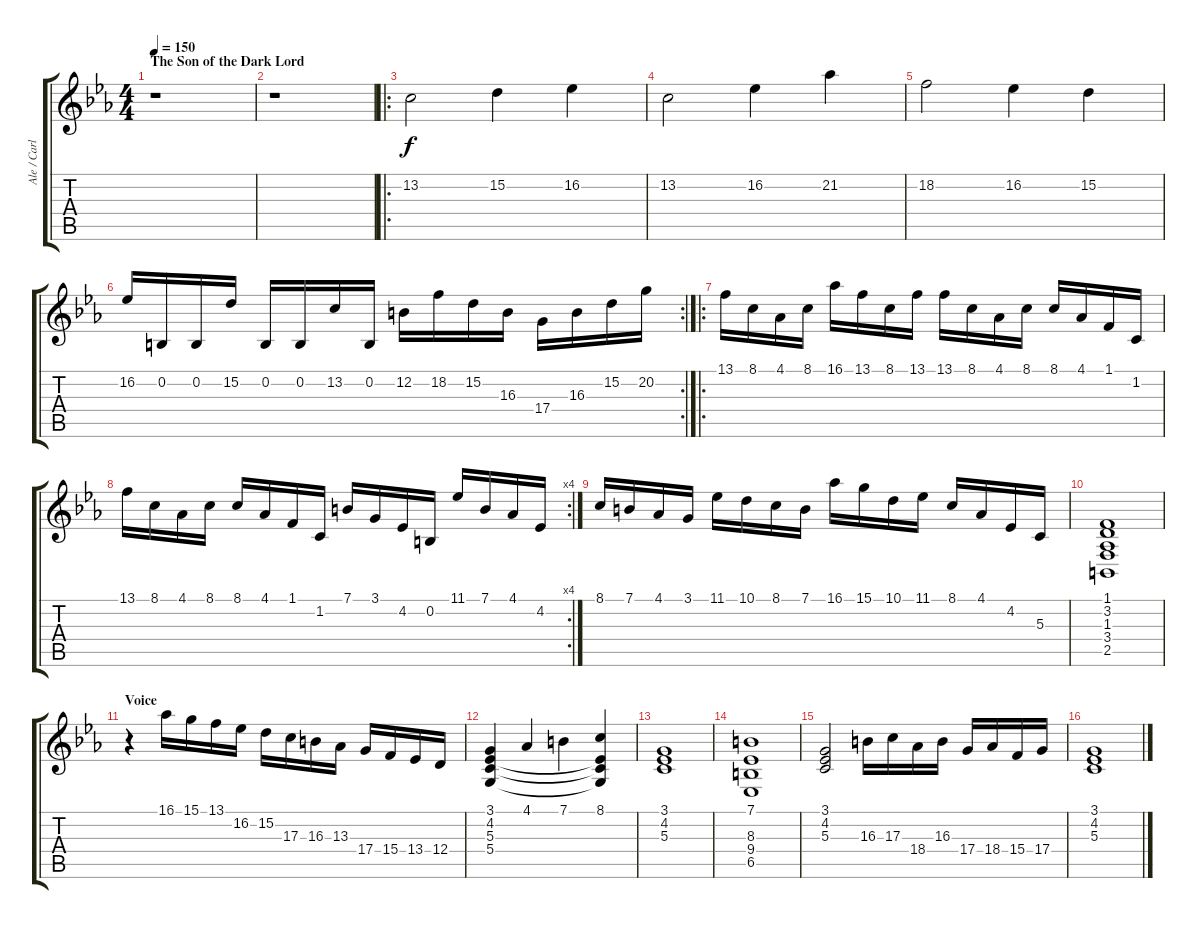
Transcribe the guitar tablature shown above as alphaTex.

\track ("Ale / Carlitos" "Ale / Carl") {instrument stringensemble1}
\staff {score tabs}
\tuning (E4 B3 G3 D3 A2 E2) {hide}
\ts (4 4)
\section ("" "The Son of the Dark Lord")
\tempo 150
\clef g2
\ks cminor
r.1{dy f instrument stringensemble1} |
r.1 |
\ro
13.2.2 15.2.4 16.2.4 |
13.2.2 16.2.4 21.2.4 |
18.2.2 16.2.4 15.2.4 |
\rc 2
16.2.16 0.2.16 0.2.16 15.2.16 0.2.16 0.2.16 13.2.16 0.2.16 12.2.16 18.2.16 15.2.16 16.3.16 17.4.16 16.3.16 15.2.16 20.2.16 |
\ro
13.1.16 8.1.16 4.1.16 8.1.16 16.1.16 13.1.16 8.1.16 13.1.16 13.1.16 8.1.16 4.1.16 8.1.16 8.1.16 4.1.16 1.1.16 1.2.16 |
\rc 4
13.1.16 8.1.16 4.1.16 8.1.16 8.1.16 4.1.16 1.1.16 1.2.16 7.1.16 3.1.16 4.2.16 0.2.16 11.1.16 7.1.16 4.1.16 4.2.16 |
8.1.16 7.1.16 4.1.16 3.1.16 11.1.16 10.1.16 8.1.16 7.1.16 16.1.16 15.1.16 10.1.16 11.1.16 8.1.16 4.1.16 4.2.16 5.3.16 |
(1.1 3.2 1.3 3.4 2.5).1 |
\section ("" "Voice")
r.4 16.1.16 15.1.16 13.1.16 16.2.16 15.2.16 17.3.16 16.3.16 13.3.16 17.4.16 15.4.16 13.4.16 12.4.16 |
(3.1 4.2 5.3 5.4).4 4.1.4 7.1.4 (8.1 4.2{t} 5.3{t} 5.4{t}).4 |
(3.1 4.2 5.3).1 |
(7.1 8.3 9.4 6.5).1 |
(3.1 4.2 5.3).2 16.3.16 17.3.16 18.4.16 16.3.16 17.4.16 18.4.16 15.4.16 17.4.16 |
(3.1 4.2 5.3).1
